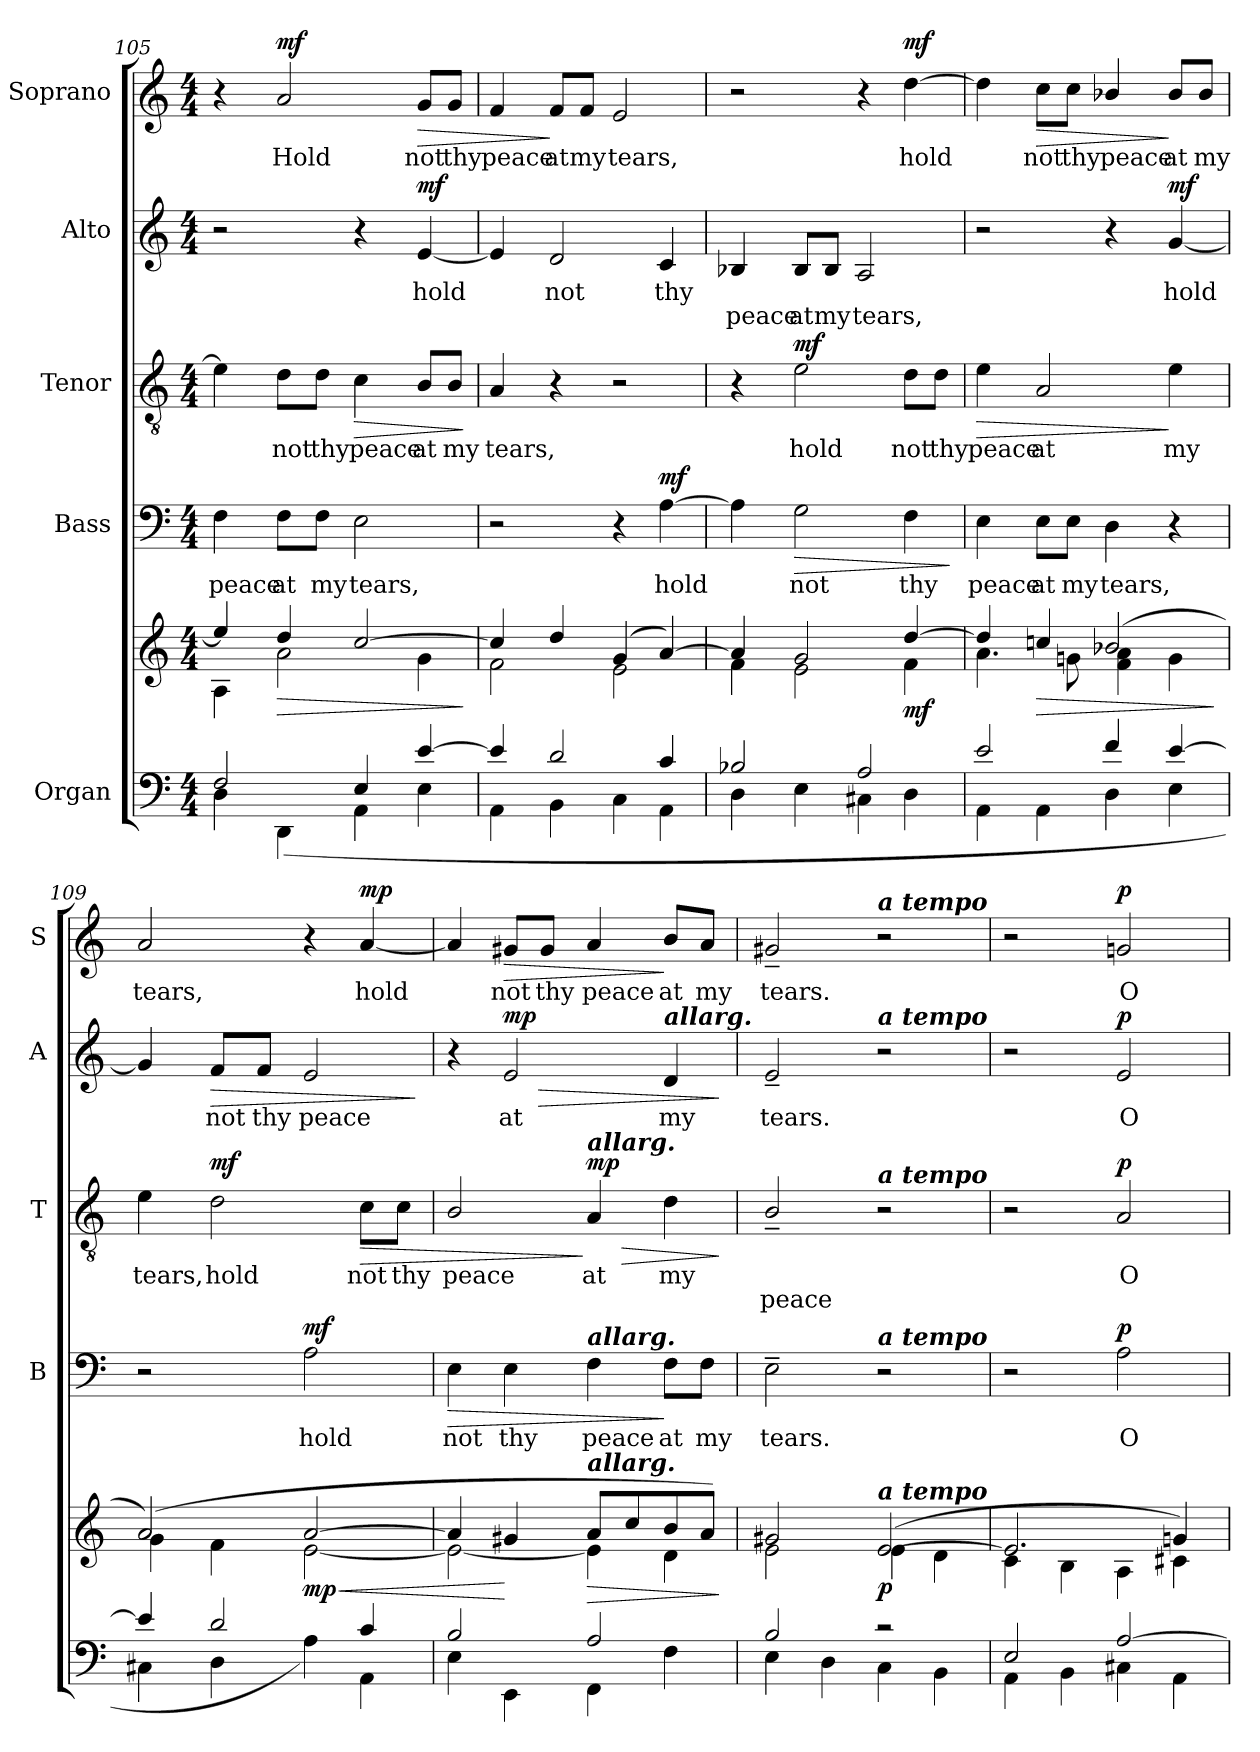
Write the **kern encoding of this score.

**kern	**kern	**dynam	**kern	**text	**dynam	**kern	**text	**text	**dynam	**kern	**text	**text	**dynam	**kern	**text	**dynam
*part5	*part5	*part5	*part4	*part4	*part4	*part3	*part3	*part3	*part3	*part2	*part2	*part2	*part2	*part1	*part1	*part1
*staff6	*staff5	*staff5/6	*staff4	*staff4	*staff4	*staff3	*staff3	*staff3	*staff3	*staff2	*staff2	*staff2	*staff2	*staff1	*staff1	*staff1
*I"Organ	*	*	*I"Bass	*	*	*I"Tenor	*	*	*	*I"Alto	*	*	*	*I"Soprano	*	*
*	*	*	*I'B	*	*	*I'T	*	*	*	*I'A	*	*	*	*I'S	*	*
*clefF4	*clefG2	*	*clefF4	*	*	*clefGv2	*	*	*	*clefG2	*	*	*	*clefG2	*	*
*k[]	*k[]	*	*k[]	*	*	*k[]	*	*	*	*k[]	*	*	*	*k[]	*	*
*C:	*C:	*	*C:	*	*	*C:	*	*	*	*C:	*	*	*	*C:	*	*
*M4/4	*M4/4	*	*M4/4	*	*	*M4/4	*	*	*	*M4/4	*	*	*	*M4/4	*	*
=105	=105	=105	=105	=105	=105	=105	=105	=105	=105	=105	=105	=105	=105	=105	=105	=105
*^	*^	*	*	*	*	*	*	*	*	*	*	*	*	*	*	*
!	!	!	!	!	!	!LO:LY:b	!	!	!	!	!	!	!	!	!	!	!	!
2F/	4D\	4ee/]	4A\	.	4F\	peace	.	4e\]	.	.	.	2r	.	.	.	4r	.	.
!	!	!	!	!LO:HP:b	!	!LO:LY:b	!	!	!LO:LY:b	!	!	!	!	!	!	!	!LO:LY:b	!LO:DY:b
.	(<4DD\	4dd/	2a\	>	8F\L	at	.	8d\L	not	.	.	.	.	.	.	2a/	Hold	mf
!	!	!	!	!	!	!LO:LY:b	!	!	!LO:LY:b	!	!	!	!	!	!	!	!	!
.	.	.	.	.	8F\J	my	.	8d\J	thy	.	.	.	.	.	.	.	.	.
!	!	!	!	!	!	!LO:LY:b	!	!	!LO:LY:b	!	!LO:HP:b	!	!	!	!	!	!	!
4E/	4AA\	[>2cc/	.	.	2E\	tears,	.	4c\	peace	.	>	4r	.	.	.	.	.	.
!	!	!	!	!	!	!	!	!	!LO:LY:b	!	!	!	!LO:LY:b	!	!LO:DY:a	!	!LO:LY:b	!LO:HP:b
[>4e/	4E\	.	4g\	.	.	.	.	8B/L	at	.	.	[4e/	hold	.	mf	8g/L	not	>
!	!	!	!	!	!	!	!	!	!LO:LY:b	!	!	!	!	!	!	!	!LO:LY:b	!
.	.	.	.	.	.	.	.	8B/J	my	.	.	.	.	.	.	8g/J	thy	.
*v	*v	*	*	*	*	*	*	*	*	*	*	*	*	*	*	*	*	*
*	*v	*v	*	*	*	*	*	*	*	*	*	*	*	*	*	*	*
.	.	]	.	.	.	.	.	.	]	.	.	.	.	.	.	.
=106	=106	=106	=106	=106	=106	=106	=106	=106	=106	=106	=106	=106	=106	=106	=106	=106
*^	*^	*	*	*	*	*	*	*	*	*	*	*	*	*	*	*
!	!	!	!	!	!	!	!	!	!LO:LY:b	!	!	!	!	!	!	!	!LO:LY:b	!
4e/]	4AA\	4cc/]	2f\	.	2r	.	.	4A/	tears,	.	.	4e/]	.	.	.	4f/	peace	.
!	!	!	!	!	!	!	!	!	!	!	!	!	!LO:LY:b	!	!	!	!LO:LY:b	!
2d/	4BB\	4dd/)	.	.	.	.	.	4r	.	.	.	2d/	not	.	.	8f/L	at	]
!	!	!	!	!	!	!	!	!	!	!	!	!	!	!	!	!	!LO:LY:b	!
.	.	.	.	.	.	.	.	.	.	.	.	.	.	.	.	8f/J	my	.
!	!	!	!	!	!	!	!	!	!	!	!	!	!	!	!	!	!LO:LY:b	!
.	4C\	(>4g/	2e\	.	4r	.	.	2r	.	.	.	.	.	.	.	2e/	tears,	.
!	!	!	!	!	!	!LO:LY:b	!LO:DY:b	!	!	!	!	!	!LO:LY:b	!	!	!	!	!
4c/	4AA\	[>4a/)	.	.	[4A\	hold	mf	.	.	.	.	4c/	thy	.	.	.	.	.
!!LO:LB:g=z
=107	=107	=107	=107	=107	=107	=107	=107	=107	=107	=107	=107	=107	=107	=107	=107	=107	=107	=107
!	!	!	!	!	!	!	!	!	!	!	!	!	!	!LO:LY:b	!	!	!	!
2B-X/	4D\	4a/]	4f\	.	4A\]	.	.	4r	.	.	.	4B-X/	.	peace	.	2r	.	.
!	!	!	!	!	!	!LO:LY:b	!LO:HP:b	!	!LO:LY:b	!	!LO:DY:b	!	!	!LO:LY:b	!	!	!	!
.	4E\	2g/	2e\	.	2G\	not	>	2e\	hold	.	mf	8B-/L	.	at	.	.	.	.
!	!	!	!	!	!	!	!	!	!	!	!	!	!	!LO:LY:b	!	!	!	!
.	.	.	.	.	.	.	.	.	.	.	.	8B-/J	.	my	.	.	.	.
!	!	!	!	!	!	!	!	!	!	!	!	!	!	!LO:LY:b	!	!	!	!
2A/	4C#X\	.	.	.	.	.	.	.	.	.	.	2A/	.	tears,	.	4r	.	.
!	!	!	!	!LO:DY:b	!	!LO:LY:b	!	!	!LO:LY:b	!	!	!	!	!	!	!	!LO:LY:b	!LO:DY:b
.	4D\	(>[>4dd/	4f\	mf	4F\	thy	.	8d\L	not	.	.	.	.	.	.	[4dd\	hold	mf
!	!	!	!	!	!	!	!	!	!LO:LY:b	!	!	!	!	!	!	!	!	!
.	.	.	.	.	.	.	.	8d\J	thy	.	.	.	.	.	.	.	.	.
*v	*v	*	*	*	*	*	*	*	*	*	*	*	*	*	*	*	*	*
*	*v	*v	*	*	*	*	*	*	*	*	*	*	*	*	*	*	*
.	.	.	.	.	]	.	.	.	.	.	.	.	.	.	.	.
=108	=108	=108	=108	=108	=108	=108	=108	=108	=108	=108	=108	=108	=108	=108	=108	=108
*^	*^	*	*	*	*	*	*	*	*	*	*	*	*	*	*	*
!	!	!	!	!	!	!LO:LY:b	!	!	!LO:LY:b	!	!LO:HP:b	!	!	!	!	!	!	!
2e/	4AA\	4dd/]	4.a\	.	4E\	peace	.	4e\	peace	.	>	2r	.	.	.	4dd\]	.	.
!	!	!	!	!LO:HP:b	!	!LO:LY:b	!	!	!LO:LY:b	!	!	!	!	!	!	!	!LO:LY:b	!LO:HP:b
.	4AA\	4ccn/	.	>	8E\L	at	.	2A/	at	.	.	.	.	.	.	8cc\L	not	>
!	!	!	!	!	!	!LO:LY:b	!	!	!	!	!	!	!	!	!	!	!LO:LY:b	!
.	.	.	8gn\	.	8E\J	my	.	.	.	.	.	.	.	.	.	8cc\J	thy	.
!	!	!	!	!	!	!LO:LY:b	!	!	!	!	!	!	!	!	!	!	!LO:LY:b	!
4f/	4D\	(<2b-X/	4f\ 4a\	.	4D\	tears,	.	.	.	.	.	4r	.	.	.	4b-X/	peace	.
!	!	!	!	!	!	!	!	!	!LO:LY:b	!	!	!	!LO:LY:b	!	!LO:DY:b	!	!LO:LY:b	!
[>4e/	4E\	.	4g\	.	4r	.	.	4e\	my	.	]	[4g/	hold	.	mf	8b-/L	at	]
!	!	!	!	!	!	!	!	!	!	!	!	!	!	!	!	!	!LO:LY:b	!
.	.	.	.	.	.	.	.	.	.	.	.	.	.	.	.	8b-/J	my	.
*v	*v	*	*	*	*	*	*	*	*	*	*	*	*	*	*	*	*	*
*	*v	*v	*	*	*	*	*	*	*	*	*	*	*	*	*	*	*
.	.	]	.	.	.	.	.	.	.	.	.	.	.	.	.	.
=109	=109	=109	=109	=109	=109	=109	=109	=109	=109	=109	=109	=109	=109	=109	=109	=109
*^	*^	*	*	*	*	*	*	*	*	*	*	*	*	*	*	*
!	!	!	!	!	!	!	!	!	!LO:LY:b	!	!	!	!	!	!	!	!LO:LY:b	!
4e/]	4C#X\	(2a/)	4g\	.	2r	.	.	4e\	tears,	.	.	4g/]	.	.	.	2a/	tears,	.
!	!	!	!	!	!	!	!	!	!LO:LY:b	!	!LO:DY:b	!	!LO:LY:b	!	!LO:HP:b	!	!	!
2d/	4D\	.	4f\	.	.	.	.	2d\	hold	.	mf	8f/L	not	.	>	.	.	.
!	!	!	!	!	!	!	!	!	!	!	!	!	!LO:LY:b	!	!	!	!	!
.	.	.	.	.	.	.	.	.	.	.	.	8f/J	thy	.	.	.	.	.
!	!	!	!	!LO:HP:b	!	!LO:LY:b	!	!	!	!	!	!	!LO:LY:b	!	!	!	!	!
!	!	!	!	!LO:DY:n=1:b	!	!	!LO:DY:b	!	!	!	!	!	!	!	!	!	!	!
.	4A\)	[>2a/	[<2e\	< mp	2A\	hold	mf	.	.	.	.	2e/	peace	.	.	4r	.	.
!	!	!	!	!	!	!	!	!	!LO:LY:b	!	!LO:HP:b	!	!	!	!	!	!LO:LY:b	!LO:DY:b
4c/	(<4AA\	.	.	.	.	.	.	8c\L	not	.	>	.	.	.	.	[4a/	hold	mp
!	!	!	!	!	!	!	!	!	!LO:LY:b	!	!	!	!	!	!	!	!	!
.	.	.	.	.	.	.	.	8c\J	thy	.	.	.	.	.	.	.	.	.
*v	*v	*	*	*	*	*	*	*	*	*	*	*	*	*	*	*	*	*
*	*v	*v	*	*	*	*	*	*	*	*	*	*	*	*	*	*	*
.	.	.	.	.	.	.	.	.	.	.	.	.	]	.	.	.
=110	=110	=110	=110	=110	=110	=110	=110	=110	=110	=110	=110	=110	=110	=110	=110	=110
*^	*^	*	*	*	*	*	*	*	*	*	*	*	*	*	*	*
!	!	!	!	!	!	!LO:LY:b	!LO:HP:b	!	!LO:LY:b	!	!	!	!	!	!	!	!	!
2B/	4E\	4a/]	2e\_	.	4E\	not	>	2B/	peace	.	.	4r	.	.	.	4a/]	.	.
!	!	!	!	!	!	!LO:LY:b	!	!	!	!	!	!	!LO:LY:b	!	!LO:HP:b	!	!LO:LY:b	!LO:HP:b
!	!	!	!	!	!	!	!	!	!	!	!	!	!	!	!LO:DY:n=1:b	!	!	!
.	4EE\	4g#X/	.	[	4E\	thy	.	.	.	.	.	2e/	at	.	> mp	8g#X/L	not	>
!	!	!	!	!	!	!	!	!	!	!	!	!	!	!	!	!	!LO:LY:b	!
.	.	.	.	.	.	.	.	.	.	.	.	.	.	.	.	8g#/J	thy	.
!	!	!	!	!	!	!	!	!LO:TX:a:Bi:t=allarg.	!	!	!	!	!	!	!	!	!	!
!	!	!	!	!	!LO:TX:a:Bi:t=allarg.	!	!	!	!	!	!	!	!	!	!	!	!	!
!	!	!LO:TX:a:Bi:t=allarg.	!	!	!	!	!	!	!	!	!	!	!	!	!	!	!	!
!	!	!	!	!LO:HP:b	!	!LO:LY:b	!	!	!LO:LY:b	!	!LO:HP:n=1:b	!	!	!	!	!	!LO:LY:b	!
!	!	!	!	!	!	!	!	!	!	!	!LO:DY:n=1:b	!	!	!	!	!	!	!
2A/	4FF\	8a/L	4e\]	>	4F\	peace	.	4A/	at	.	] > mp	.	.	.	.	4a/	peace	.
.	.	8cc/	.	.	.	.	.	.	.	.	.	.	.	.	.	.	.	.
!	!	!	!	!	!	!	!	!	!	!	!	!LO:TX:a:Bi:t=allarg.	!	!	!	!	!	!
!	!	!	!	!	!	!LO:LY:b	!	!	!LO:LY:b	!	!	!	!LO:LY:b	!	!	!	!LO:LY:b	!
.	4F\	8b/	4d\	.	8F\L	at	]	4d\	my	.	.	4d/	my	.	.	8b/L	at	]
!	!	!	!	!	!	!LO:LY:b	!	!	!	!	!	!	!	!	!	!	!LO:LY:b	!
.	.	8a/J)	.	.	8F\J	my	.	.	.	.	.	.	.	.	.	8a/J	my	.
*v	*v	*	*	*	*	*	*	*	*	*	*	*	*	*	*	*	*	*
*	*v	*v	*	*	*	*	*	*	*	*	*	*	*	*	*	*	*
.	.	]	.	.	.	.	.	.	]	.	.	.	]	.	.	.
!!LO:PB:g=z
=111	=111	=111	=111	=111	=111	=111	=111	=111	=111	=111	=111	=111	=111	=111	=111	=111
*^	*^	*	*	*	*	*	*	*	*	*	*	*	*	*	*	*
!	!	!	!	!	!	!LO:LY:b	!	!	!	!LO:LY:b	!	!	!LO:LY:b	!	!	!	!LO:LY:b	!
2B/	4E\	2g#X/	2e\	.	2E~>\	tears.	.	2B~>/	.	peace	.	2e~</	tears.	.	.	2g#X~</	tears.	.
.	4D\	.	.	.	.	.	.	.	.	.	.	.	.	.	.	.	.	.
!	!	!	!	!	!	!	!	!	!	!	!	!	!	!	!	!LO:TX:a:Bi:t=a tempo	!	!
!	!	!	!	!	!	!	!	!	!	!	!	!LO:TX:a:Bi:t=a tempo	!	!	!	!	!	!
!	!	!	!	!	!	!	!	!LO:TX:a:Bi:t=a tempo	!	!	!	!	!	!	!	!	!	!
!	!	!	!	!	!LO:TX:a:Bi:t=a tempo	!	!	!	!	!	!	!	!	!	!	!	!	!
!	!	!LO:TX:a:Bi:t=a tempo	!	!	!	!	!	!	!	!	!	!	!	!	!	!	!	!
!	!	!	!	!LO:DY:b	!	!	!	!	!	!	!	!	!	!	!	!	!	!
2rc	4C\	(>[>2e/	4e\	p	2r	.	.	2r	.	.	.	2r	.	.	.	2r	.	.
.	4BB\	.	4d\	.	.	.	.	.	.	.	.	.	.	.	.	.	.	.
=112	=112	=112	=112	=112	=112	=112	=112	=112	=112	=112	=112	=112	=112	=112	=112	=112	=112	=112
2E/	4AA\	2.e/]	4c\	.	2r	.	.	2r	.	.	.	2r	.	.	.	2r	.	.
.	4BB\	.	4B\	.	.	.	.	.	.	.	.	.	.	.	.	.	.	.
!	!	!	!	!	!	!LO:LY:b	!LO:DY:b	!	!LO:LY:b	!	!LO:DY:b	!	!LO:LY:b	!	!LO:DY:b	!	!LO:LY:b	!LO:DY:b
[>2A/	4C#X\	.	4A\	.	2A\	O	p	2A/	O	.	p	2e/	O	.	p	2gn/	O	p
.	4AA\	4gn/)	4c#X\	.	.	.	.	.	.	.	.	.	.	.	.	.	.	.
*v	*v	*	*	*	*	*	*	*	*	*	*	*	*	*	*	*	*	*
*	*v	*v	*	*	*	*	*	*	*	*	*	*	*	*	*	*	*
=	=	=	=	=	=	=	=	=	=	=	=	=	=	=	=	=
*-	*-	*-	*-	*-	*-	*-	*-	*-	*-	*-	*-	*-	*-	*-	*-	*-
